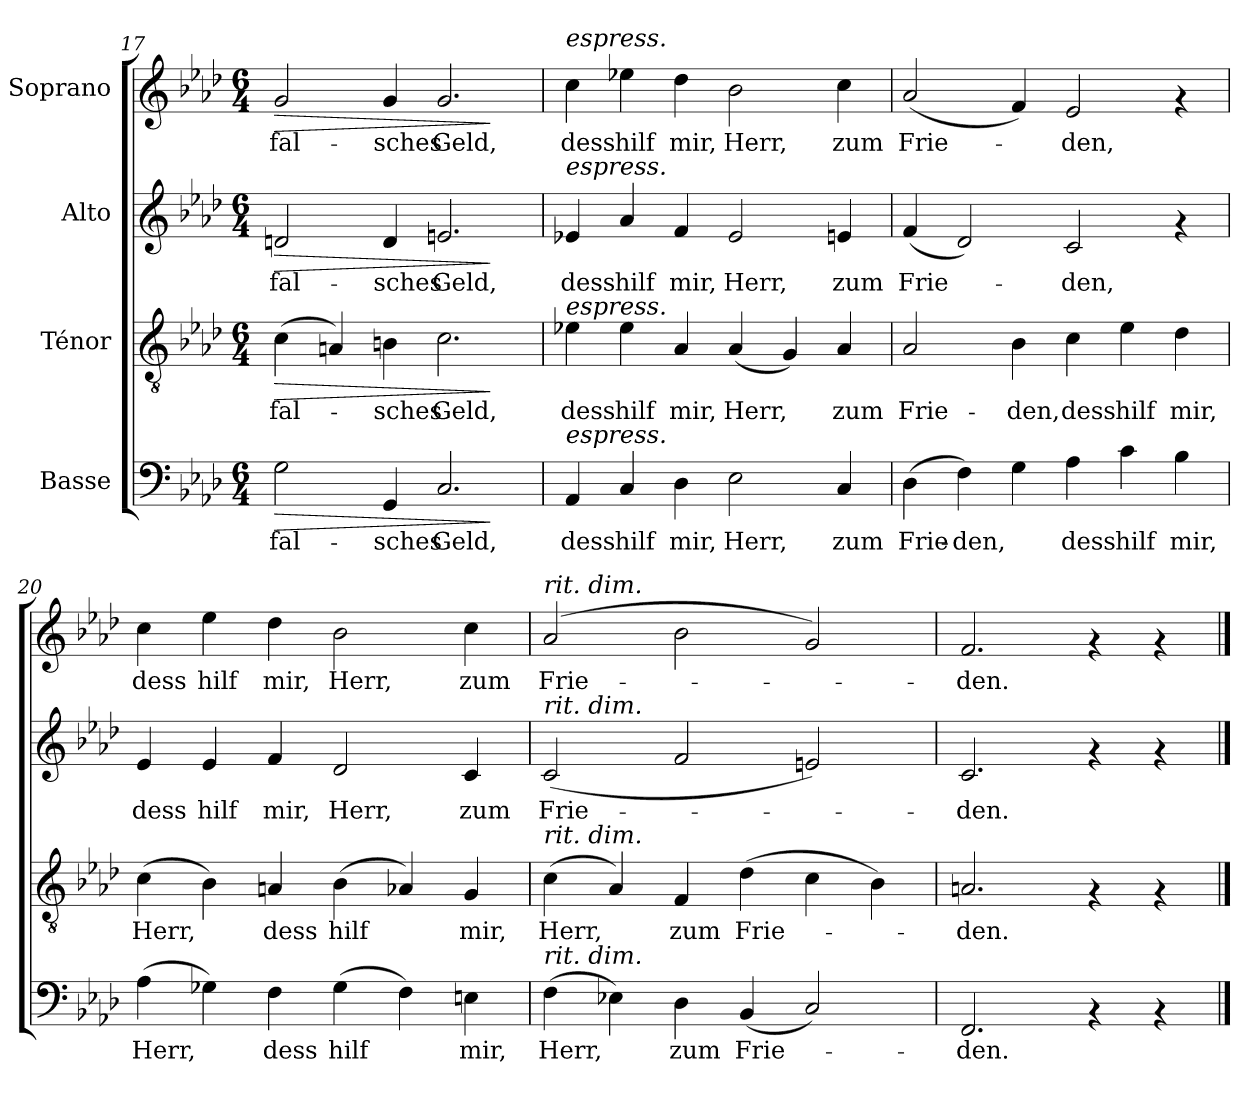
**kern	**text	**dynam	**kern	**text	**dynam	**kern	**text	**dynam	**kern	**text	**dynam
*part4	*part4	*part4	*part3	*part3	*part3	*part2	*part2	*part2	*part1	*part1	*part1
*staff4	*staff4	*staff4	*staff3	*staff3	*staff3	*staff2	*staff2	*staff2	*staff1	*staff1	*staff1
*I"Basse	*	*	*I"Ténor	*	*	*I"Alto	*	*	*I"Soprano	*	*
*clefF4	*	*	*clefGv2	*	*	*clefG2	*	*	*clefG2	*	*
*k[b-e-a-d-]	*	*	*k[b-e-a-d-]	*	*	*k[b-e-a-d-]	*	*	*k[b-e-a-d-]	*	*
*A-:	*	*	*A-:	*	*	*A-:	*	*	*A-:	*	*
*M6/4	*	*	*M6/4	*	*	*M6/4	*	*	*M6/4	*	*
=17	=17	=17	=17	=17	=17	=17	=17	=17	=17	=17	=17
!	!LO:LY:b	!LO:HP:b	!	!LO:LY:b	!LO:HP:b	!	!LO:LY:b	!LO:HP:b	!	!LO:LY:b	!LO:HP:b
2G\	fal-	>	(>4c\	fal-	>	2dn/	fal-	>	2g/	fal-	>
.	.	.	4An/)	.	.	.	.	.	.	.	.
!	!LO:LY:b	!	!	!LO:LY:b	!	!	!LO:LY:b	!	!	!LO:LY:b	!
4GG/	-sches	.	4Bn\	-sches	.	4d/	-sches	.	4g/	-sches	.
!	!LO:LY:b	!	!	!LO:LY:b	!	!	!LO:LY:b	!	!	!LO:LY:b	!
2.C/	Geld,	.	2.c\	Geld,	.	2.en/	Geld,	.	2.g/	Geld,	.
.	.	]	.	.	]	.	.	]	.	.	]
=18	=18	=18	=18	=18	=18	=18	=18	=18	=18	=18	=18
!	!	!	!	!	!	!	!	!	!LO:TX:a:i:t=espress.	!	!
!	!	!	!	!	!	!LO:TX:a:i:t=espress.	!	!	!	!	!
!	!	!	!LO:TX:a:i:t=espress.	!	!	!	!	!	!	!	!
!LO:TX:a:i:t=espress.	!	!	!	!	!	!	!	!	!	!	!
!	!LO:LY:b	!	!	!LO:LY:b	!	!	!LO:LY:b	!	!	!LO:LY:b	!
4AA-/	dess	.	4e-X\	dess	.	4e-X/	dess	.	4cc\	dess	.
!	!LO:LY:b	!	!	!LO:LY:b	!	!	!LO:LY:b	!	!	!LO:LY:b	!
4C/	hilf	.	4e-\	hilf	.	4a-/	hilf	.	4ee-X\	hilf	.
!	!LO:LY:b	!	!	!LO:LY:b	!	!	!LO:LY:b	!	!	!LO:LY:b	!
4D-\	mir,	.	4A-/	mir,	.	4f/	mir,	.	4dd-\	mir,	.
!	!LO:LY:b	!	!	!LO:LY:b	!	!	!LO:LY:b	!	!	!LO:LY:b	!
2E-\	Herr,	.	(<4A-/	Herr,	.	2e-/	Herr,	.	2b-\	Herr,	.
.	.	.	4G/)	.	.	.	.	.	.	.	.
!	!LO:LY:b	!	!	!LO:LY:b	!	!	!LO:LY:b	!	!	!LO:LY:b	!
4C/	zum	.	4A-/	zum	.	4en/	zum	.	4cc\	zum	.
=19	=19	=19	=19	=19	=19	=19	=19	=19	=19	=19	=19
!	!LO:LY:b	!	!	!LO:LY:b	!	!	!LO:LY:b	!	!	!LO:LY:b	!
(>4D-\	Frie-	.	2A-/	Frie-	.	(<4f/	Frie-	.	(<2a-/	Frie-	.
!	!LO:LY:b	!	!	!	!	!	!	!	!	!	!
4F\)	-den,	.	.	.	.	2d-/)	.	.	.	.	.
!	!	!	!	!LO:LY:b	!	!	!	!	!	!	!
4G\	.	.	4B-\	-den,	.	.	.	.	4f/)	.	.
!	!LO:LY:b	!	!	!LO:LY:b	!	!	!LO:LY:b	!	!	!LO:LY:b	!
4A-\	dess	.	4c\	dess	.	2c/	-den,	.	2e-/	-den,	.
!	!LO:LY:b	!	!	!LO:LY:b	!	!	!	!	!	!	!
4c\	hilf	.	4e-\	hilf	.	.	.	.	.	.	.
!	!LO:LY:b	!	!	!LO:LY:b	!	!	!	!	!	!	!
4B-\	mir,	.	4d-\	mir,	.	4rf	.	.	4rf	.	.
!!LO:PB:g=z
=20	=20	=20	=20	=20	=20	=20	=20	=20	=20	=20	=20
!	!LO:LY:b	!	!	!LO:LY:b	!	!	!LO:LY:b	!	!	!LO:LY:b	!
(>4A-\	Herr,	.	(>4c\	Herr,	.	4e-/	dess	.	4cc\	dess	.
!	!	!	!	!	!	!	!LO:LY:b	!	!	!LO:LY:b	!
4G-X\)	.	.	4B-\)	.	.	4e-/	hilf	.	4ee-\	hilf	.
!	!LO:LY:b	!	!	!LO:LY:b	!	!	!LO:LY:b	!	!	!LO:LY:b	!
4F\	dess	.	4An/	dess	.	4f/	mir,	.	4dd-\	mir,	.
!	!LO:LY:b	!	!	!LO:LY:b	!	!	!LO:LY:b	!	!	!LO:LY:b	!
(>4G-\	hilf	.	(>4B-\	hilf	.	2d-/	Herr,	.	2b-\	Herr,	.
4F\)	.	.	4A-X/)	.	.	.	.	.	.	.	.
!	!LO:LY:b	!	!	!LO:LY:b	!	!	!LO:LY:b	!	!	!LO:LY:b	!
4En\	mir,	.	4G/	mir,	.	4c/	zum	.	4cc\	zum	.
=21	=21	=21	=21	=21	=21	=21	=21	=21	=21	=21	=21
!	!	!	!	!	!	!	!	!	!LO:TX:a:i:t=rit. dim.	!	!
!	!	!	!	!	!	!LO:TX:a:i:t=rit. dim.	!	!	!	!	!
!	!	!	!LO:TX:a:i:t=rit. dim.	!	!	!	!	!	!	!	!
!LO:TX:a:i:t=rit. dim.	!	!	!	!	!	!	!	!	!	!	!
!	!LO:LY:b	!	!	!LO:LY:b	!	!	!LO:LY:b	!	!	!LO:LY:b	!
(>4F\	Herr,	.	(>4c\	Herr,	.	(<2c/	Frie-	.	(<2a-/	Frie-	.
4E-X\)	.	.	4A-/)	.	.	.	.	.	.	.	.
!	!LO:LY:b	!	!	!LO:LY:b	!	!	!	!	!	!	!
4D-\	zum	.	4F/	zum	.	2f/	.	.	2b-\	.	.
!	!LO:LY:b	!	!	!LO:LY:b	!	!	!	!	!	!	!
(<4BB-/	Frie-	.	(>4d-\	Frie-	.	.	.	.	.	.	.
2C/)	.	.	4c\	.	.	2en/)	.	.	2g/)	.	.
.	.	.	4B-\)	.	.	.	.	.	.	.	.
=22	=22	=22	=22	=22	=22	=22	=22	=22	=22	=22	=22
!	!LO:LY:b	!	!	!LO:LY:b	!	!	!LO:LY:b	!	!	!LO:LY:b	!
2.FF/	-den.	.	2.An/	-den.	.	2.c/	-den.	.	2.f/	-den.	.
4rAA	.	.	4rF	.	.	4rf	.	.	4rf	.	.
4rAA	.	.	4rF	.	.	4rf	.	.	4rf	.	.
==	==	==	==	==	==	==	==	==	==	==	==
*-	*-	*-	*-	*-	*-	*-	*-	*-	*-	*-	*-
